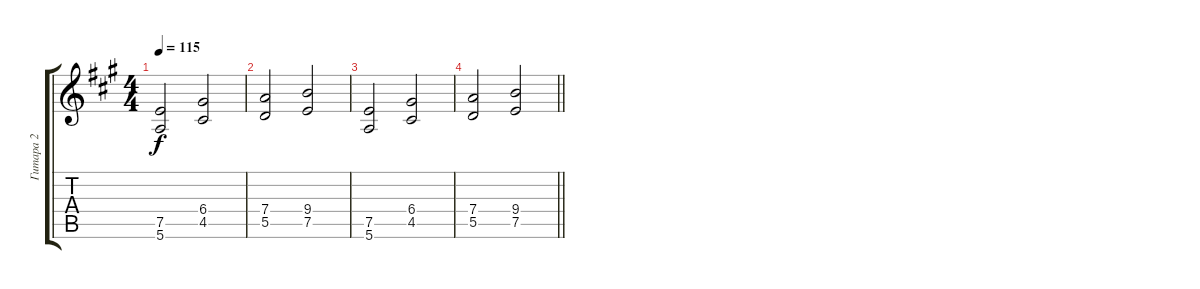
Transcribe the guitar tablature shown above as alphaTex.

\track ("Гитара 2" "Гитара 2") {instrument overdrivenguitar}
\staff {score tabs}
\tuning (E4 B3 G3 D3 A2 E2) {hide}
\ts (4 4)
\tempo 115
\clef g2
\ks a
(7.5 5.6).2{dy f} (6.4 4.5).2 |
(7.4 5.5).2 (9.4 7.5).2 |
(7.5 5.6).2 (6.4 4.5).2 |
\barLineRight lightlight
(7.4 5.5).2 (9.4 7.5).2
